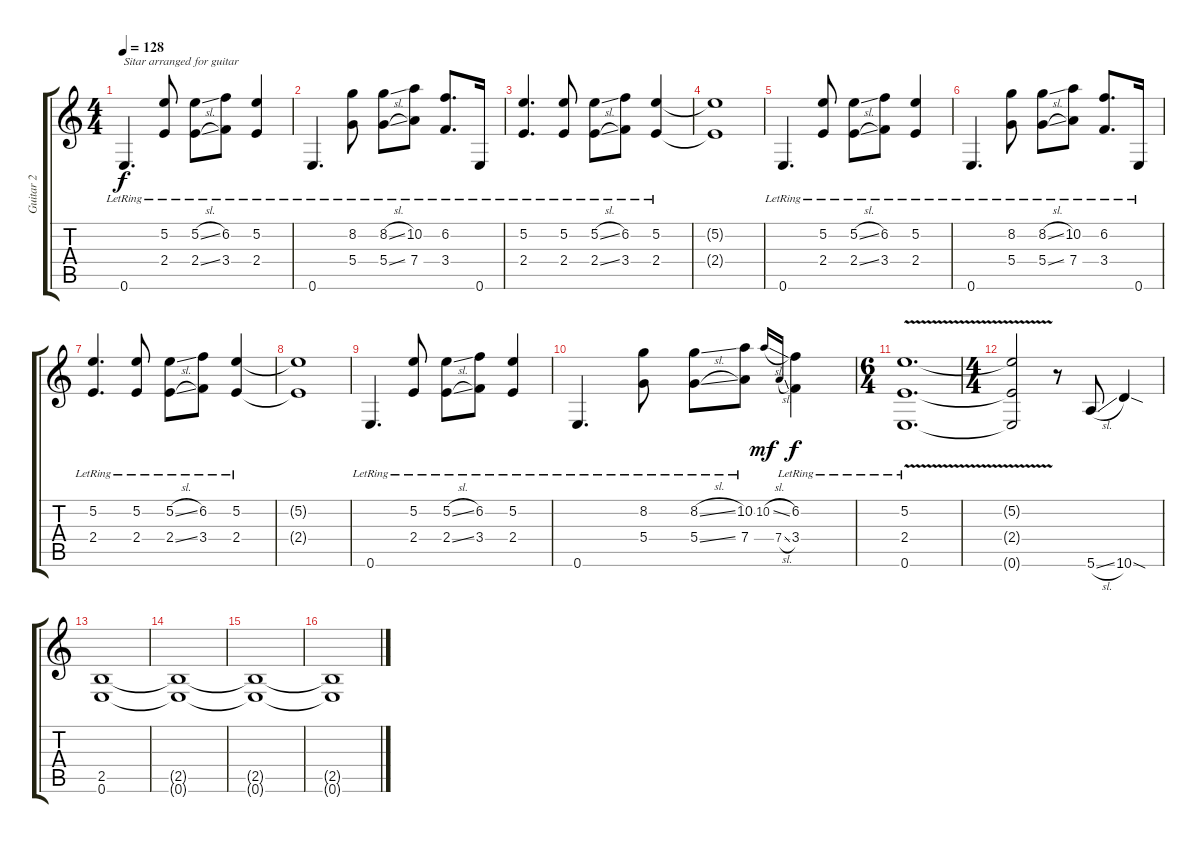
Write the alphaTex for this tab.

\track ("Guitar 2" "Guitar 2") {instrument overdrivenguitar}
\staff {score tabs}
\tuning (E4 B3 G3 D3 A2 E2) {hide}
\ts (4 4)
\tempo 128
\clef g2
\ks c
0.6{lr}.4{d txt "Sitar arranged for guitar" dy f balance 8 instrument electricguitarjazz} (5.2{lr} 2.4{lr}).8 (5.2{sl lr} 2.4{sl lr}).8 (6.2{lr} 3.4{lr}).8 (5.2{lr} 2.4{lr}).4 |
0.6{lr}.4{d} (8.2{lr} 5.4{lr}).8 (8.2{sl lr} 5.4{sl lr}).8 (10.2{lr} 7.4{lr}).8 (6.2{lr} 3.4{lr}).8{d} 0.6{lr}.16 |
(5.2{lr} 2.4{lr}).4{d} (5.2{lr} 2.4{lr}).8 (5.2{sl lr} 2.4{sl lr}).8 (6.2{lr} 3.4{lr}).8 (5.2{lr} 2.4{lr}).4 |
(5.2{t} 2.4{t}).1 |
0.6{lr}.4{d} (5.2{lr} 2.4{lr}).8 (5.2{sl lr} 2.4{sl lr}).8 (6.2{lr} 3.4{lr}).8 (5.2{lr} 2.4{lr}).4 |
0.6{lr}.4{d} (8.2{lr} 5.4{lr}).8 (8.2{sl lr} 5.4{sl lr}).8 (10.2{lr} 7.4{lr}).8 (6.2{lr} 3.4{lr}).8{d} 0.6{lr}.16 |
(5.2{lr} 2.4{lr}).4{d} (5.2{lr} 2.4{lr}).8 (5.2{sl lr} 2.4{sl lr}).8 (6.2{lr} 3.4{lr}).8 (5.2{lr} 2.4{lr}).4 |
(5.2{t} 2.4{t}).1 |
0.6{lr}.4{d} (5.2{lr} 2.4{lr}).8 (5.2{sl lr} 2.4{sl lr}).8 (6.2{lr} 3.4{lr}).8 (5.2{lr} 2.4{lr}).4 |
0.6{lr}.4{d} (8.2{lr} 5.4{lr}).8 (8.2{sl lr} 5.4{sl lr}).8 (10.2{lr} 7.4{lr}).8 10.2{sl}.16{gr onbeat dy mf} 7.4{sl}.16{gr onbeat} (6.2{lr} 3.4{lr}).4{dy f} |
\ts (6 4)
(5.2{v lr} 2.4{v lr} 0.6{v lr}).1{d} |
\ts (4 4)
(5.2{t} 2.4{t} 0.6{t}).2 r.8 5.6{sl}.8{instrument overdrivenguitar} 10.6{sod}.4 |
(2.5 0.6).1 |
(2.5{t} 0.6{t}).1 |
(2.5{t} 0.6{t}).1 |
(2.5{t} 0.6{t}).1
